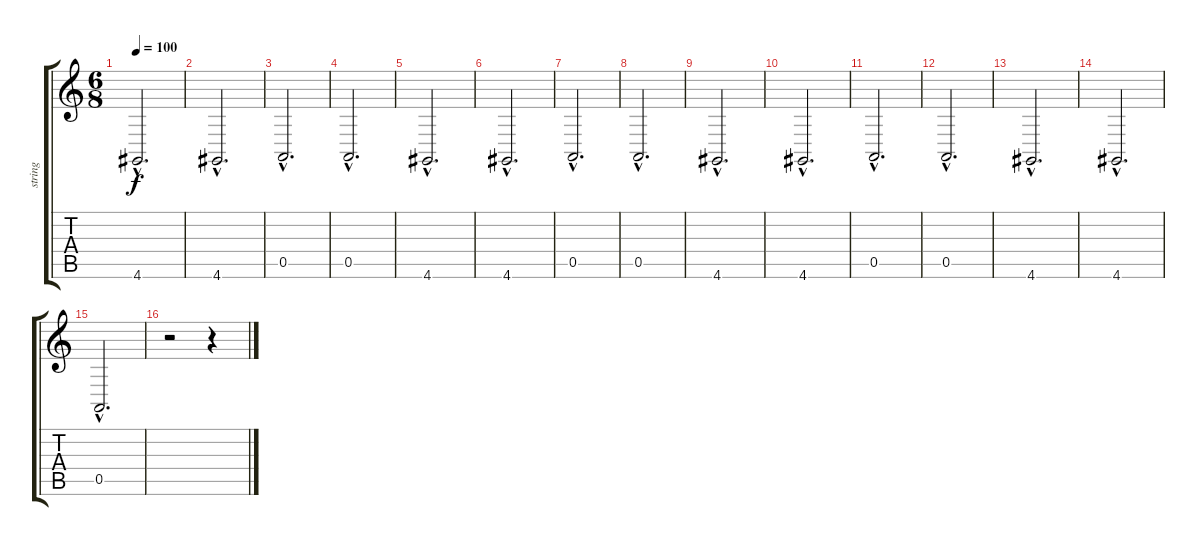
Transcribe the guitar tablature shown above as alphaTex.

\track ("string" "string") {instrument stringensemble2}
\staff {score tabs}
\tuning (E4 B3 G3 D3 A2 E2) {hide}
\ts (6 8)
\tempo 100
\clef g2
\ks c
4.6{hac}.2{d dy f} |
4.6{hac}.2{d} |
0.5{hac}.2{d} |
0.5{hac}.2{d} |
4.6{hac}.2{d} |
4.6{hac}.2{d} |
0.5{hac}.2{d} |
0.5{hac}.2{d} |
4.6{hac}.2{d} |
4.6{hac}.2{d} |
0.5{hac}.2{d} |
0.5{hac}.2{d} |
4.6{hac}.2{d} |
4.6{hac}.2{d} |
0.5{hac}.2{d} |
r.2 r.4
